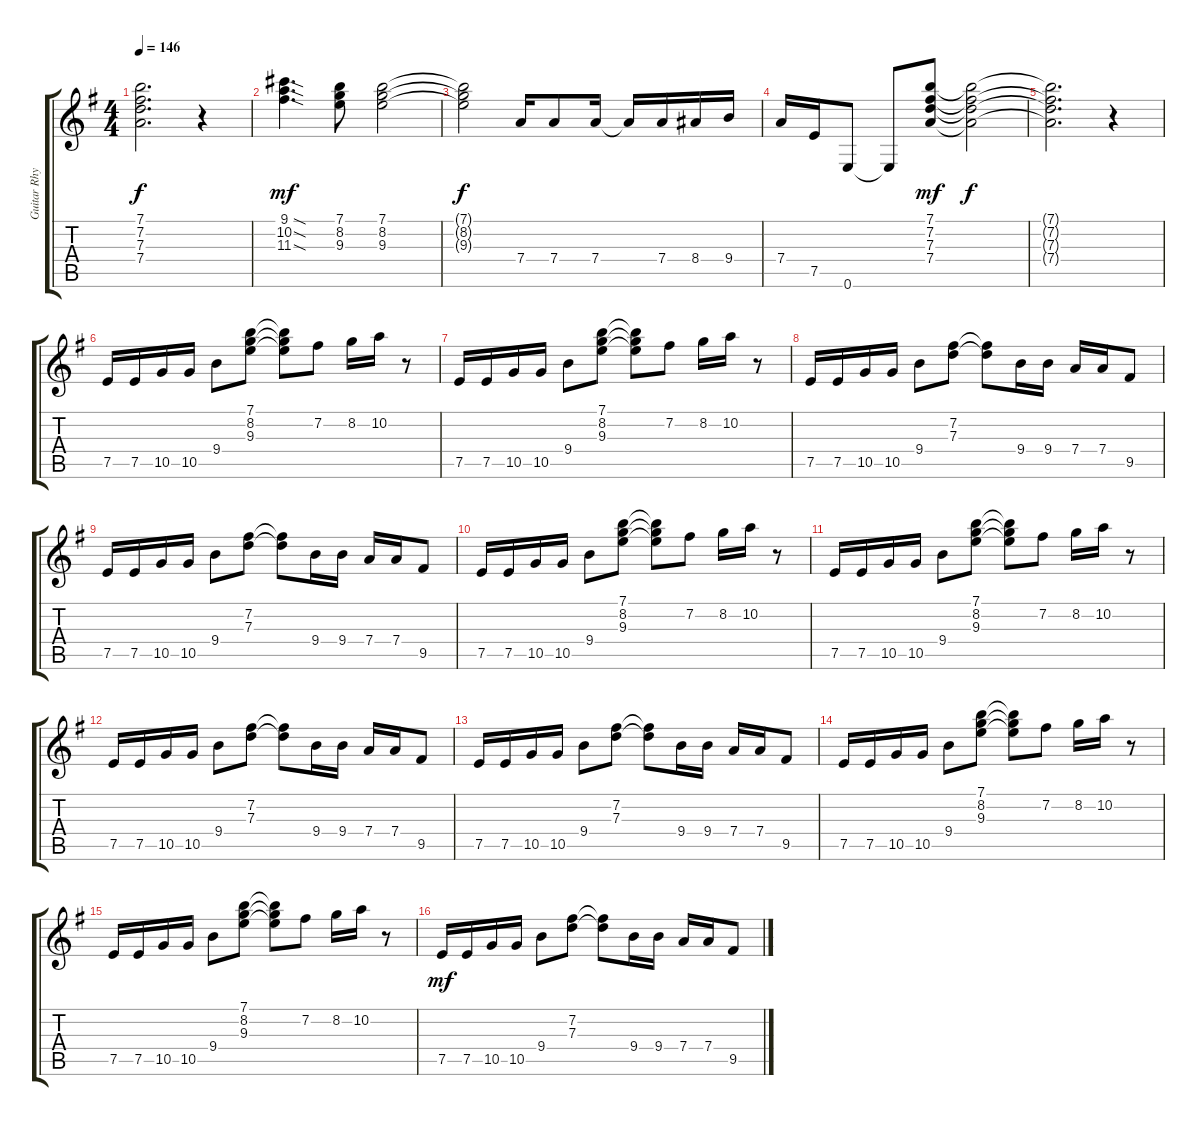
\track ("Guitar Rhythm 3" "Guitar Rhy") {instrument overdrivenguitar}
\staff {score tabs}
\tuning (E4 B3 G3 D3 A2 E2) {hide}
\ts (4 4)
\tempo 146
\clef g2
\ks g
(7.1{t} 7.2{t} 7.3{t} 7.4{t}).2{d dy f} r.4 |
(9.1{sod} 10.2{sod} 11.3{sod}).4{d dy mf} (7.1 8.2 9.3).8 (7.1 8.2 9.3).2 |
(7.1{t} 8.2{t} 9.3{t}).2{dy f} 7.4.16 7.4.8 7.4.16 7.4{t}.16 7.4.16 8.4.16 9.4.16 |
7.4.16 7.5.16 0.6.8 0.6{t}.8 (7.1 7.2 7.3 7.4).8{dy mf} (7.1{t} 7.2{t} 7.3{t} 7.4{t}).2{dy f} |
(7.1{t} 7.2{t} 7.3{t} 7.4{t}).2{d} r.4 |
7.5.16 7.5.16 10.5.16 10.5.16 9.4.8 (7.1 8.2 9.3).8 (7.1{t} 8.2{t} 9.3{t}).8 7.2.8 8.2.16 10.2.16 r.8 |
7.5.16 7.5.16 10.5.16 10.5.16 9.4.8 (7.1 8.2 9.3).8 (7.1{t} 8.2{t} 9.3{t}).8 7.2.8 8.2.16 10.2.16 r.8 |
7.5.16 7.5.16 10.5.16 10.5.16 9.4.8 (7.2 7.3).8 (7.2{t} 7.3{t}).8 9.4.16 9.4.16 7.4.16 7.4.16 9.5.8 |
7.5.16 7.5.16 10.5.16 10.5.16 9.4.8 (7.2 7.3).8 (7.2{t} 7.3{t}).8 9.4.16 9.4.16 7.4.16 7.4.16 9.5.8 |
7.5.16 7.5.16 10.5.16 10.5.16 9.4.8 (7.1 8.2 9.3).8 (7.1{t} 8.2{t} 9.3{t}).8 7.2.8 8.2.16 10.2.16 r.8 |
7.5.16 7.5.16 10.5.16 10.5.16 9.4.8 (7.1 8.2 9.3).8 (7.1{t} 8.2{t} 9.3{t}).8 7.2.8 8.2.16 10.2.16 r.8 |
7.5.16 7.5.16 10.5.16 10.5.16 9.4.8 (7.2 7.3).8 (7.2{t} 7.3{t}).8 9.4.16 9.4.16 7.4.16 7.4.16 9.5.8 |
7.5.16 7.5.16 10.5.16 10.5.16 9.4.8 (7.2 7.3).8 (7.2{t} 7.3{t}).8 9.4.16 9.4.16 7.4.16 7.4.16 9.5.8 |
7.5.16 7.5.16 10.5.16 10.5.16 9.4.8 (7.1 8.2 9.3).8 (7.1{t} 8.2{t} 9.3{t}).8 7.2.8 8.2.16 10.2.16 r.8 |
7.5.16 7.5.16 10.5.16 10.5.16 9.4.8 (7.1 8.2 9.3).8 (7.1{t} 8.2{t} 9.3{t}).8 7.2.8 8.2.16 10.2.16 r.8 |
7.5.16{dy mf} 7.5.16 10.5.16 10.5.16 9.4.8 (7.2 7.3).8 (7.2{t} 7.3{t}).8 9.4.16 9.4.16 7.4.16 7.4.16 9.5.8
